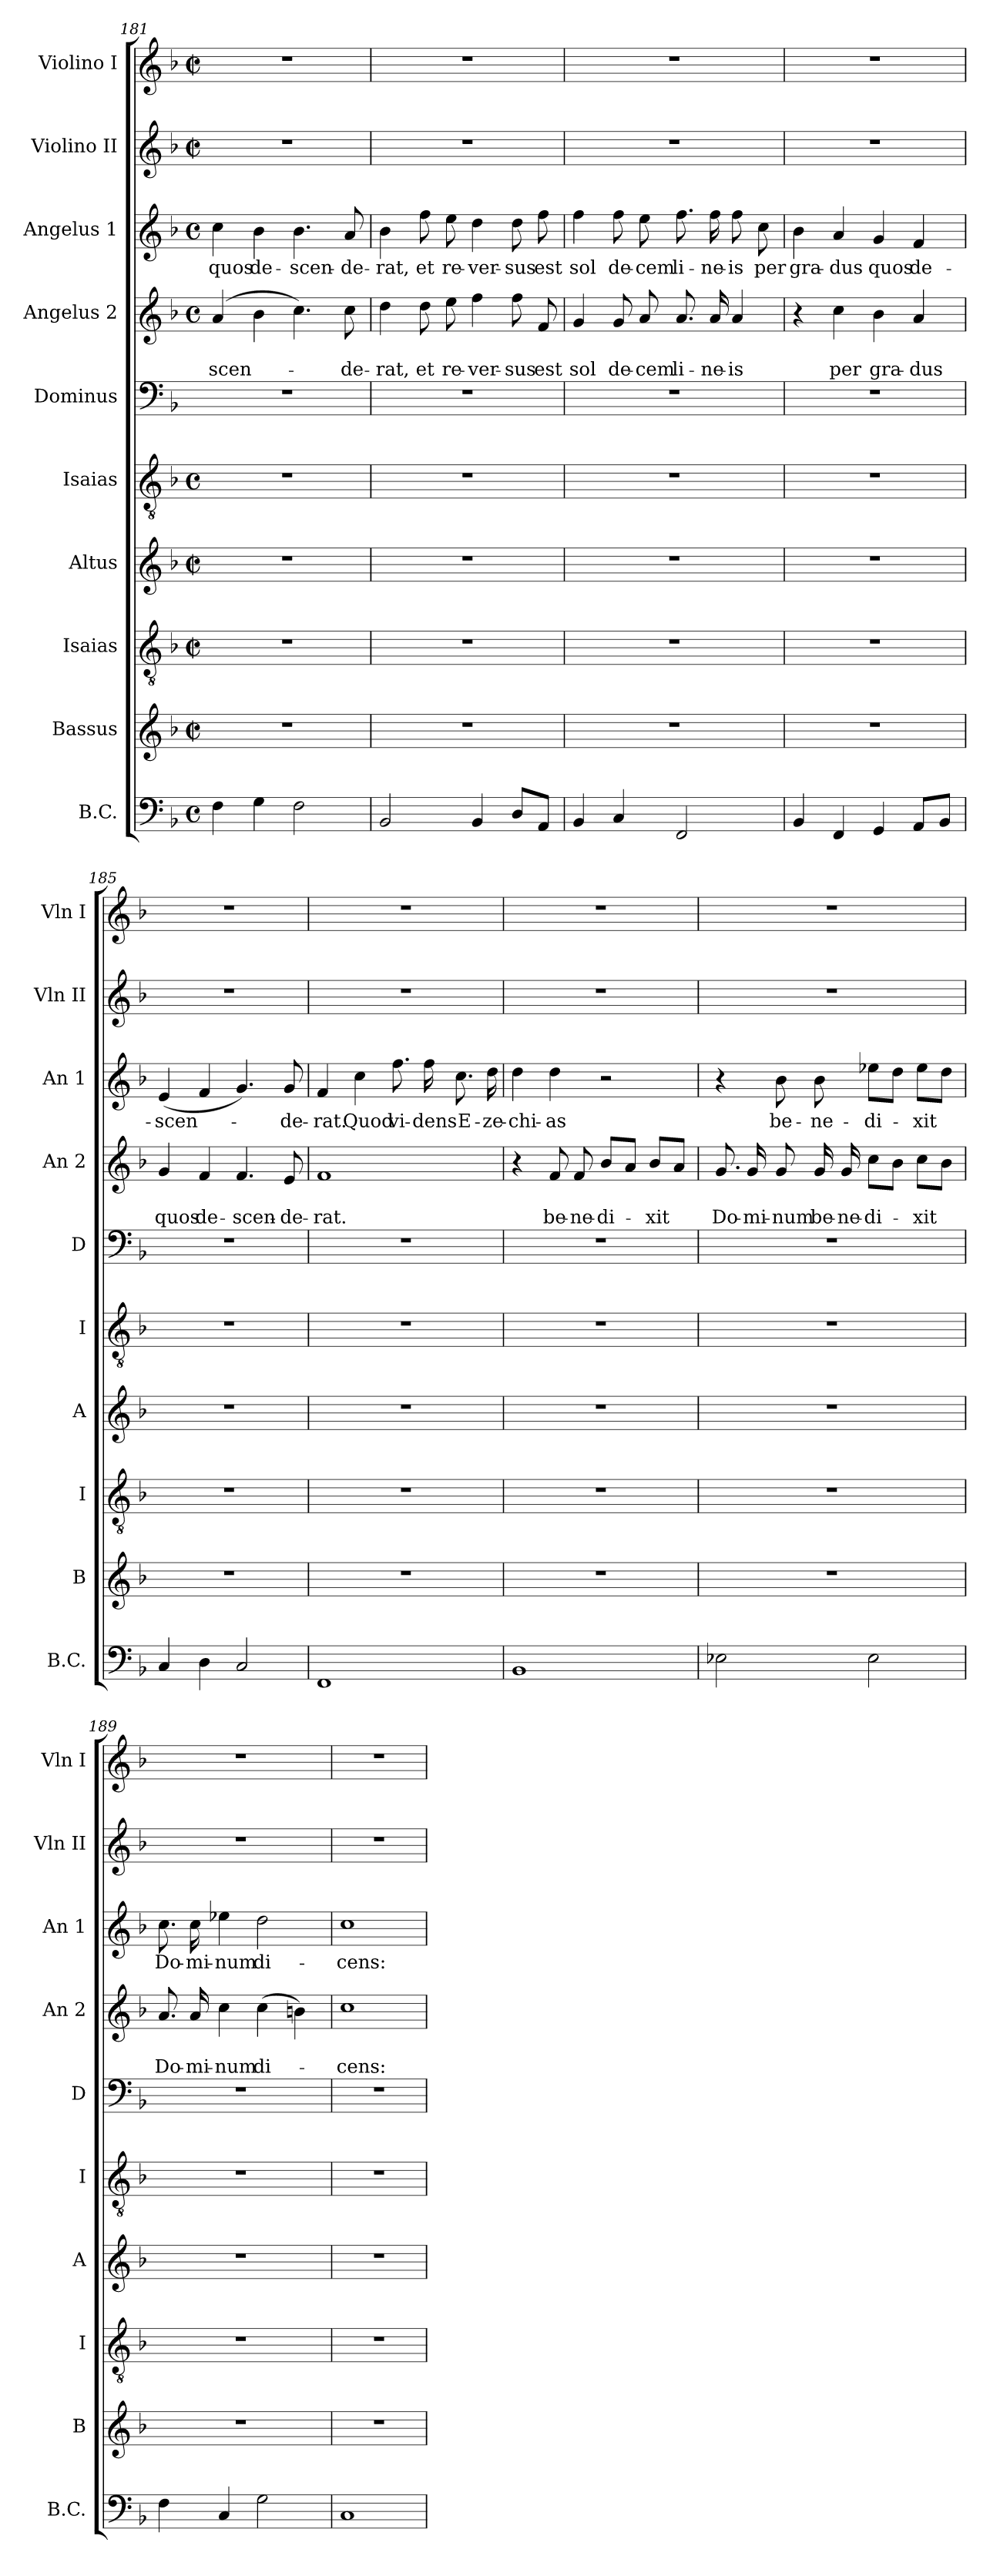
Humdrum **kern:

**kern	**kern	**kern	**kern	**kern	**kern	**kern	**text	**text	**kern	**text	**kern	**kern
*part10	*part9	*part8	*part7	*part6	*part5	*part4	*part4	*part4	*part3	*part3	*part2	*part1
*staff10	*staff9	*staff8	*staff7	*staff6	*staff5	*staff4	*staff4	*staff4	*staff3	*staff3	*staff2	*staff1
*I"B.C.	*I"Bassus	*I"Isaias	*I"Altus	*I"Isaias	*I"Dominus	*I"Angelus 2	*	*	*I"Angelus 1	*	*I"Violino II	*I"Violino I
*I'B.C.	*I'B	*I'I	*I'A	*I'I	*I'D	*I'An 2	*	*	*I'An 1	*	*I'Vln II	*I'Vln I
*clefF4	*clefG2	*clefGv2	*clefG2	*clefGv2	*clefF4	*clefG2	*	*	*clefG2	*	*clefG2	*clefG2
*k[b-]	*k[b-]	*k[b-]	*k[b-]	*k[b-]	*k[b-]	*k[b-]	*	*	*k[b-]	*	*k[b-]	*k[b-]
*F:	*F:	*F:	*F:	*F:	*F:	*F:	*	*	*F:	*	*F:	*F:
*M4/4	*M2/2	*M2/2	*M2/2	*M4/4	*	*M4/4	*	*	*M4/4	*	*M2/2	*M2/2
*met(c)	*met(c|)	*met(c|)	*met(c|)	*met(c)	*	*met(c)	*	*	*met(c)	*	*met(c|)	*met(c|)
=181	=181	=181	=181	=181	=181	=181	=181	=181	=181	=181	=181	=181
!	!	!	!	!	!	!	!	!LO:LY:b	!	!LO:LY:b	!	!
4F\	1r	1r	1r	1r	1r	(4a/	.	-scen-	4cc\	quos	1r	1r
!	!	!	!	!	!	!	!	!	!	!LO:LY:b	!	!
4G\	.	.	.	.	.	4b-\	.	.	4b-\	de-	.	.
!	!	!	!	!	!	!	!	!	!	!LO:LY:b	!	!
2F\	.	.	.	.	.	4.cc\)	.	.	4.b-\	-scen-	.	.
!	!	!	!	!	!	!	!	!LO:LY:b	!	!LO:LY:b:rj	!	!
.	.	.	.	.	.	8cc\	.	-de-	8a/	-de-	.	.
=182	=182	=182	=182	=182	=182	=182	=182	=182	=182	=182	=182	=182
!	!	!	!	!	!	!	!	!LO:LY:b	!	!LO:LY:b	!	!
2BB-/	1r	1r	1r	1r	1r	4dd\	.	-rat,	4b-\	-rat,	1r	1r
!	!	!	!	!	!	!	!	!LO:LY:b	!	!LO:LY:b	!	!
.	.	.	.	.	.	8dd\	.	et	8ff\	et	.	.
!	!	!	!	!	!	!	!	!LO:LY:b	!	!LO:LY:b	!	!
.	.	.	.	.	.	8ee\	.	re-	8ee\	re-	.	.
!	!	!	!	!	!	!	!	!LO:LY:b	!	!LO:LY:b	!	!
4BB-/	.	.	.	.	.	4ff\	.	-ver-	4dd\	-ver-	.	.
!	!	!	!	!	!	!	!	!LO:LY:b:rj	!	!LO:LY:b:rj	!	!
8D/L	.	.	.	.	.	8ff\	.	-sus	8dd\	-sus	.	.
!	!	!	!	!	!	!	!	!LO:LY:b	!	!LO:LY:b	!	!
8AA/J	.	.	.	.	.	8f/	.	est	8ff\	est	.	.
!!LO:LB:g=z
=183	=183	=183	=183	=183	=183	=183	=183	=183	=183	=183	=183	=183
!	!	!	!	!	!	!	!	!LO:LY:b	!	!LO:LY:b	!	!
4BB-/	1r	1r	1r	1r	1r	4g/	.	sol	4ff\	sol	1r	1r
!	!	!	!	!	!	!	!	!LO:LY:b	!	!LO:LY:b	!	!
4C/	.	.	.	.	.	8g/	.	de-	8ff\	de-	.	.
!	!	!	!	!	!	!	!	!LO:LY:b	!	!LO:LY:b	!	!
.	.	.	.	.	.	8a/	.	-cem	8ee\	-cem	.	.
!	!	!	!	!	!	!	!	!LO:LY:b	!	!LO:LY:b	!	!
2FF/	.	.	.	.	.	8.a/	.	li-	8.ff\	li-	.	.
!	!	!	!	!	!	!	!	!LO:LY:b	!	!LO:LY:b	!	!
.	.	.	.	.	.	16a/	.	-ne-	16ff\	-ne-	.	.
!	!	!	!	!	!	!	!	!LO:LY:b	!	!LO:LY:b	!	!
.	.	.	.	.	.	4a/	.	-is	8ff\	-is	.	.
!	!	!	!	!	!	!	!	!	!	!LO:LY:b	!	!
.	.	.	.	.	.	.	.	.	8cc\	per	.	.
=184	=184	=184	=184	=184	=184	=184	=184	=184	=184	=184	=184	=184
!	!	!	!	!	!	!	!	!	!	!LO:LY:b	!	!
4BB-/	1r	1r	1r	1r	1r	4r	.	.	4b-\	gra-	1r	1r
!	!	!	!	!	!	!	!	!LO:LY:b	!	!LO:LY:b	!	!
4FF/	.	.	.	.	.	4cc\	.	per	4a/	-dus	.	.
!	!	!	!	!	!	!	!	!LO:LY:b	!	!LO:LY:b	!	!
4GG/	.	.	.	.	.	4b-\	.	gra-	4g/	quos	.	.
!	!	!	!	!	!	!	!	!LO:LY:b	!	!LO:LY:b	!	!
8AA/L	.	.	.	.	.	4a/	.	-dus	4f/	de-	.	.
8BB-/J	.	.	.	.	.	.	.	.	.	.	.	.
=185	=185	=185	=185	=185	=185	=185	=185	=185	=185	=185	=185	=185
!	!	!	!	!	!	!	!	!LO:LY:b	!	!LO:LY:b	!	!
4C/	1r	1r	1r	1r	1r	4g/	.	quos	(<4e/	-scen-	1r	1r
!	!	!	!	!	!	!	!	!LO:LY:b	!	!	!	!
4D\	.	.	.	.	.	4f/	.	de-	4f/	.	.	.
!	!	!	!	!	!	!	!	!LO:LY:b	!	!	!	!
2C/	.	.	.	.	.	4.f/	.	-scen-	4.g/)	.	.	.
!	!	!	!	!	!	!	!	!LO:LY:b	!	!LO:LY:b	!	!
.	.	.	.	.	.	8e/	.	-de-	8g/	-de-	.	.
=186	=186	=186	=186	=186	=186	=186	=186	=186	=186	=186	=186	=186
!	!	!	!	!	!	!	!	!LO:LY:b	!	!LO:LY:b	!	!
1FF	1r	1r	1r	1r	1r	1f	.	-rat.	4f/	-rat.	1r	1r
!	!	!	!	!	!	!	!	!	!	!LO:LY:b	!	!
.	.	.	.	.	.	.	.	.	4cc\	Quod	.	.
!	!	!	!	!	!	!	!	!	!	!LO:LY:b	!	!
.	.	.	.	.	.	.	.	.	8.ff\	vi-	.	.
!	!	!	!	!	!	!	!	!	!	!LO:LY:b	!	!
.	.	.	.	.	.	.	.	.	16ff\	-dens	.	.
!	!	!	!	!	!	!	!	!	!	!LO:LY:b	!	!
.	.	.	.	.	.	.	.	.	8.cc\	E-	.	.
!	!	!	!	!	!	!	!	!	!	!LO:LY:b	!	!
.	.	.	.	.	.	.	.	.	16dd\	-ze-	.	.
!!LO:LB:g=z
=187	=187	=187	=187	=187	=187	=187	=187	=187	=187	=187	=187	=187
!	!	!	!	!	!	!	!	!	!	!LO:LY:b	!	!
1BB-	1r	1r	1r	1r	1r	4r	.	.	4dd\	-chi-	1r	1r
!	!	!	!	!	!	!	!	!LO:LY:b	!	!LO:LY:b	!	!
.	.	.	.	.	.	8f/	.	be-	4dd\	-as	.	.
!	!	!	!	!	!	!	!	!LO:LY:b	!	!	!	!
.	.	.	.	.	.	8f/	.	-ne-	.	.	.	.
!	!	!	!	!	!	!	!	!LO:LY:b	!	!	!	!
.	.	.	.	.	.	8b-/L	.	-di-	2r	.	.	.
.	.	.	.	.	.	8a/J	.	.	.	.	.	.
!	!	!	!	!	!	!	!	!LO:LY:b	!	!	!	!
.	.	.	.	.	.	8b-/L	.	-xit	.	.	.	.
.	.	.	.	.	.	8a/J	.	.	.	.	.	.
=188	=188	=188	=188	=188	=188	=188	=188	=188	=188	=188	=188	=188
!	!	!	!	!	!	!	!	!LO:LY:b	!	!	!	!
2E-X\	1r	1r	1r	1r	1r	8.g/	.	Do-	4r	.	1r	1r
!	!	!	!	!	!	!	!	!LO:LY:b	!	!	!	!
.	.	.	.	.	.	16g/	.	-mi-	.	.	.	.
!	!	!	!	!	!	!	!	!LO:LY:b	!	!LO:LY:b	!	!
.	.	.	.	.	.	8g/	.	-num	8b-\	be-	.	.
!	!	!	!	!	!	!	!	!LO:LY:b	!	!LO:LY:b	!	!
.	.	.	.	.	.	16g/	.	be-	8b-\	-ne-	.	.
!	!	!	!	!	!	!	!	!LO:LY:b	!	!	!	!
.	.	.	.	.	.	16g/	.	-ne-	.	.	.	.
!	!	!	!	!	!	!	!	!LO:LY:b	!	!LO:LY:b	!	!
2E-\	.	.	.	.	.	8cc\L	.	-di-	8ee-X\L	-di-	.	.
.	.	.	.	.	.	8b-\J	.	.	8dd\J	.	.	.
!	!	!	!	!	!	!	!	!LO:LY:b	!	!LO:LY:b	!	!
.	.	.	.	.	.	8cc\L	.	-xit	8ee-\L	-xit	.	.
.	.	.	.	.	.	8b-\J	.	.	8dd\J	.	.	.
=189	=189	=189	=189	=189	=189	=189	=189	=189	=189	=189	=189	=189
!	!	!	!	!	!	!	!	!LO:LY:b	!	!LO:LY:b	!	!
4F\	1r	1r	1r	1r	1r	8.a/	.	Do-	8.cc\	Do-	1r	1r
!	!	!	!	!	!	!	!	!LO:LY:b	!	!LO:LY:b	!	!
.	.	.	.	.	.	16a/	.	-mi-	16cc\	-mi-	.	.
!	!	!	!	!	!	!	!	!LO:LY:b	!	!LO:LY:b	!	!
4C/	.	.	.	.	.	4cc\	.	-num	4ee-X\	-num	.	.
!	!	!	!	!	!	!	!	!LO:LY:b	!	!LO:LY:b	!	!
2G\	.	.	.	.	.	(>4cc\	.	di-	2dd\	di-	.	.
.	.	.	.	.	.	4bn\)	.	.	.	.	.	.
=190	=190	=190	=190	=190	=190	=190	=190	=190	=190	=190	=190	=190
!	!	!	!	!	!	!	!	!LO:LY:b	!	!LO:LY:b	!	!
1C	1r	1r	1r	1r	1r	1cc	.	-cens:	1cc	-cens:	1r	1r
=	=	=	=	=	=	=	=	=	=	=	=	=
*-	*-	*-	*-	*-	*-	*-	*-	*-	*-	*-	*-	*-
